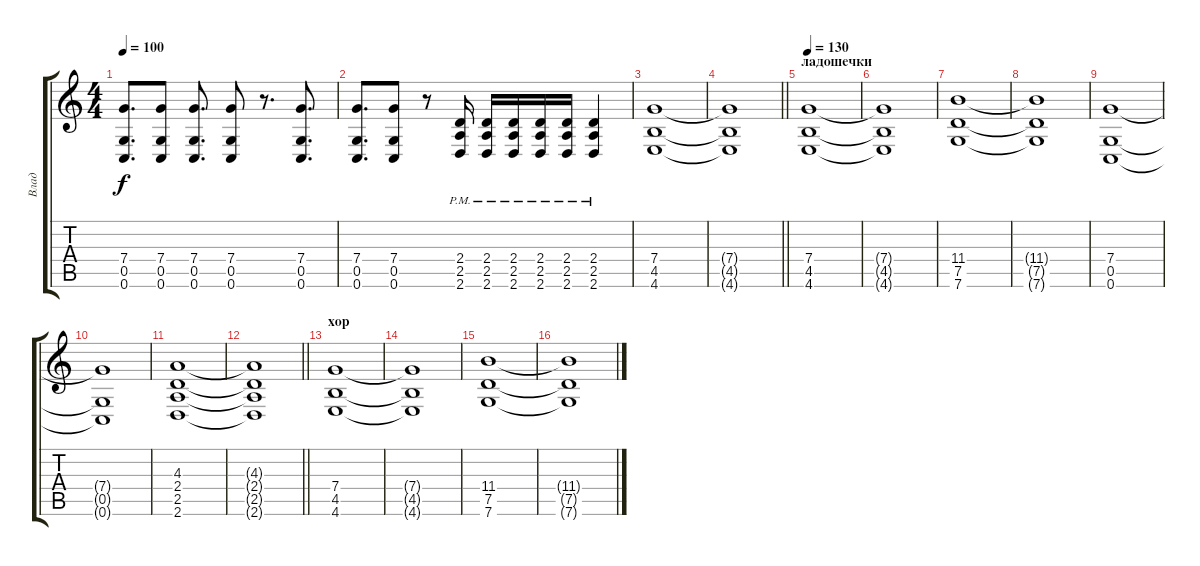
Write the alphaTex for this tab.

\track ("Влад" "Влад") {instrument distortionguitar}
\staff {score tabs}
\tuning (D4 A3 F3 C3 G2 C2) {hide}
\ts (4 4)
\tempo 100
\clef g2
\ks c
(7.4 0.5 0.6).8{d dy f} (7.4 0.5 0.6).8 (7.4 0.5 0.6).8{d} (7.4 0.5 0.6).8 r.8{d} (7.4 0.5 0.6).8{d} |
(7.4 0.5 0.6).8{d} (7.4 0.5 0.6).8 r.8 (2.4{pm} 2.5{pm} 2.6{pm}).16 (2.4{pm} 2.5{pm} 2.6{pm}).16 (2.4{pm} 2.5{pm} 2.6{pm}).16 (2.4{pm} 2.5{pm} 2.6{pm}).16 (2.4{pm} 2.5{pm} 2.6{pm}).16 (2.4{pm} 2.5{pm} 2.6{pm}).4 |
(7.4 4.5 4.6).1 |
\barLineRight lightlight
(7.4{t} 4.5{t} 4.6{t}).1 |
\section ("" "ладошечки")
\tempo 130
(7.4 4.5 4.6).1 |
(7.4{t} 4.5{t} 4.6{t}).1 |
(11.4 7.5 7.6).1 |
(11.4{t} 7.5{t} 7.6{t}).1 |
(7.4 0.5 0.6).1 |
(7.4{t} 0.5{t} 0.6{t}).1 |
(4.3 2.4 2.5 2.6).1 |
\barLineRight lightlight
(4.3{t} 2.4{t} 2.5{t} 2.6{t}).1 |
\section ("" "хор")
(7.4 4.5 4.6).1 |
(7.4{t} 4.5{t} 4.6{t}).1 |
(11.4 7.5 7.6).1 |
(11.4{t} 7.5{t} 7.6{t}).1
